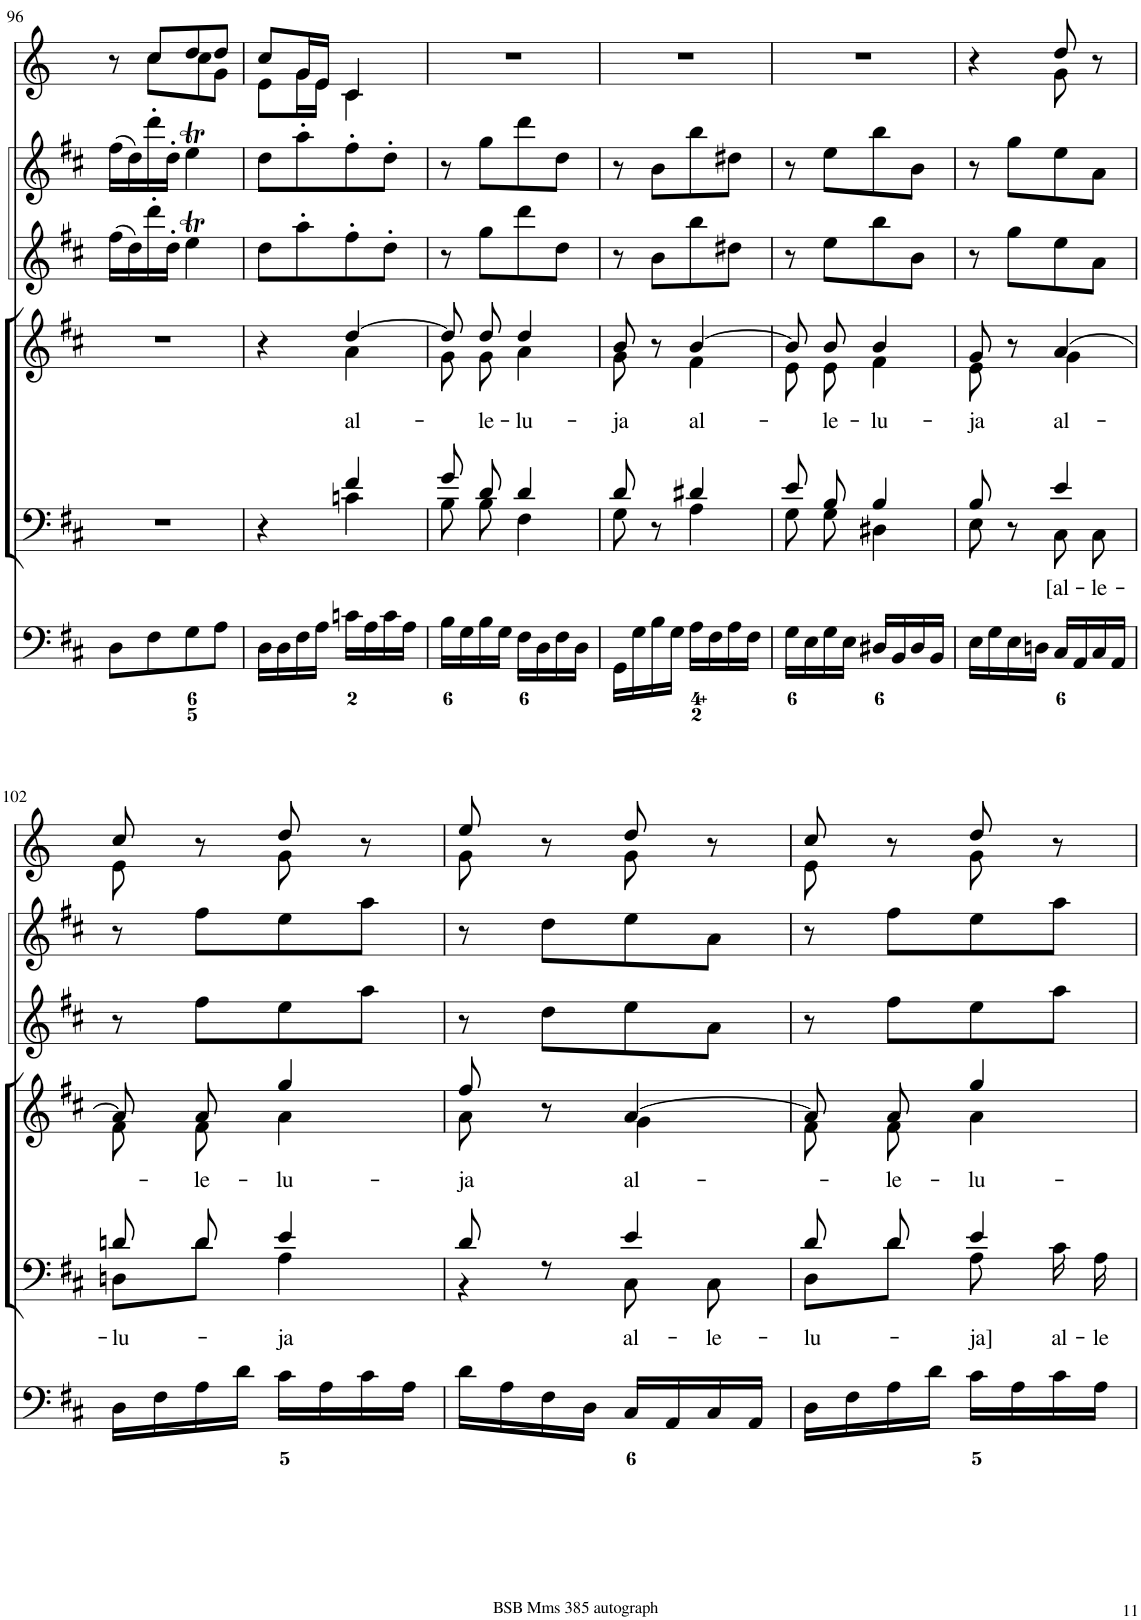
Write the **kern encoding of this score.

**kern	**kern	**text	**kern	**text	**kern	**kern	**kern
*part6	*part5	*part5	*part4	*part4	*part3	*part2	*part1
*staff6	*staff5	*staff5	*staff4	*staff4	*staff3	*staff2	*staff1
*I"Organ	*I"Voice	*	*I"Voice	*	*I"Violin	*I"Violini	*I"Clarini in D
*	*	*	*	*	*I'Vln	*I'Vln	*
!!LO:PB:g=z
*clefF4	*clefF4	*	*clefG2	*	*clefG2	*clefG2	*clefG2
*	*	*	*	*	*	*	*Trd-1c-2
*k[f#c#]	*k[f#c#]	*	*k[f#c#]	*	*k[f#c#]	*k[f#c#]	*k[]
*M2/4	*M2/4	*	*M2/4	*	*M2/4	*M2/4	*M2/4
=96	=96	=96	=96	=96	=96	=96	=96
*	*	*	*	*	*	*	*^
8D\L	2r	.	2r	.	(16ff#\LL	(16ff#\LL	8r	8ryy
.	.	.	.	.	16dd\)	16dd\)	.	.
8F#\	.	.	.	.	16ddd'\	16ddd'\	8cc/L	8cc\L
.	.	.	.	.	16dd'\JJ	16dd'\JJ	.	.
8G\	.	.	.	.	4eeT\	4eeT\	8dd/	8cc\
8A\J	.	.	.	.	.	.	8dd/J	8g\J
=97	=97	=97	=97	=97	=97	=97	=97	=97
*	*^	*	*^	*	*	*	*	*
16D\LL	4r	4ryy	.	4r	4ryy	.	8dd\L	8dd\L	8cc/L	8e\L
16D\	.	.	.	.	.	.	.	.	.	.
16F#\	.	.	.	.	.	.	8aa'\	8aa'\	16g/L	16g\L
16A\JJ	.	.	.	.	.	.	.	.	16e/JJ	16e\JJ
!	!	!	!	!	!	!LO:LY:b	!	!	!	!
16cn\LL	4f#/	4cn\	.	[4dd/	4a\	al-	8ff#'\	8ff#'\	4c/	4c\
16A\	.	.	.	.	.	.	.	.	.	.
16c\	.	.	.	.	.	.	8dd'\J	8dd'\J	.	.
16A\JJ	.	.	.	.	.	.	.	.	.	.
*	*	*	*	*	*	*	*	*	*v	*v
=98	=98	=98	=98	=98	=98	=98	=98	=98	=98
16B\LL	8g/	8B\	.	8dd/L]	8g\L	.	8r	8r	2r
16G\	.	.	.	.	.	.	.	.	.
!	!	!	!	!	!	!LO:LY:b	!	!	!
16B\	8d/	8B\	.	8dd/J	8g\J	-le-	8gg\L	8gg\L	.
16G\JJ	.	.	.	.	.	.	.	.	.
!	!	!	!	!	!	!LO:LY:b	!	!	!
16F#\LL	4d/	4F#\	.	4dd/	4a\	-lu-	8ddd\	8ddd\	.
16D\	.	.	.	.	.	.	.	.	.
16F#\	.	.	.	.	.	.	8dd\J	8dd\J	.
16D\JJ	.	.	.	.	.	.	.	.	.
=99	=99	=99	=99	=99	=99	=99	=99	=99	=99
!	!	!	!	!	!	!LO:LY:b	!	!	!
16GG\LL	8d/	8G\	.	8b/	8g\	-ja	8r	8r	2r
16G\	.	.	.	.	.	.	.	.	.
16B\	8r	8ryy	.	8r	8ryy	.	8b\L	8b\L	.
16G\JJ	.	.	.	.	.	.	.	.	.
!	!	!	!	!	!	!LO:LY:b	!	!	!
16A\LL	4d#X/	4A\	.	[4b/	4f#\	al-	8bb\	8bb\	.
16F#\	.	.	.	.	.	.	.	.	.
16A\	.	.	.	.	.	.	8dd#X\J	8dd#X\J	.
16F#\JJ	.	.	.	.	.	.	.	.	.
=100	=100	=100	=100	=100	=100	=100	=100	=100	=100
16G\LL	8e/	8G\	.	8b/L]	8e\L	.	8r	8r	2r
16E\	.	.	.	.	.	.	.	.	.
!	!	!	!	!	!	!LO:LY:b	!	!	!
16G\	8B/	8G\	.	8b/J	8e\J	-le-	8ee\L	8ee\L	.
16E\JJ	.	.	.	.	.	.	.	.	.
!	!	!	!	!	!	!LO:LY:b	!	!	!
16D#X/LL	4B/	4D#X\	.	4b/	4f#\	-lu-	8bb\	8bb\	.
16BB/	.	.	.	.	.	.	.	.	.
16D#/	.	.	.	.	.	.	8b\J	8b\J	.
16BB/JJ	.	.	.	.	.	.	.	.	.
=101	=101	=101	=101	=101	=101	=101	=101	=101	=101
!	!	!	!	!	!	!LO:LY:b	!	!	!
*	*	*	*	*	*	*	*	*	*^
16E\LL	8B/	8E\	.	8g/	8e\	-ja	8r	8r	4r	4ryy
16G\	.	.	.	.	.	.	.	.	.	.
16E\	8r	8ryy	.	8r	8ryy	.	8gg\L	8gg\L	.	.
16Dn\JJ	.	.	.	.	.	.	.	.	.	.
!	!	!	!LO:LY:b	!	!	!LO:LY:b	!	!	!	!
16C#/LL	4e/	8C#\	[al-	[4a/	4g\	al-	8ee\	8ee\	8dd/	8g\
16AA/	.	.	.	.	.	.	.	.	.	.
!	!	!	!LO:LY:b	!	!	!	!	!	!	!
16C#/	.	8C#\	-le-	.	.	.	8a\J	8a\J	8r	8ryy
16AA/JJ	.	.	.	.	.	.	.	.	.	.
!!LO:LB:g=z	!!
=102	=102	=102	=102	=102	=102	=102	=102	=102	=102	=102
!	!	!	!LO:LY:b	!	!	!	!	!	!	!
16D\LL	8dn/	8Dn\L	-lu-	8a/L]	8f#\L	.	8r	8r	8cc/	8e\
16F#\	.	.	.	.	.	.	.	.	.	.
!	!	!	!	!	!	!LO:LY:b	!	!	!	!
16A\	8d/	8d\J	.	8a/J	8f#\J	-le-	8ff#\L	8ff#\L	8r	8ryy
16d\JJ	.	.	.	.	.	.	.	.	.	.
!	!	!	!LO:LY:b	!	!	!LO:LY:b	!	!	!	!
16c#\LL	4e/	4A\	-ja	4gg/	4a\	-lu-	8ee\	8ee\	8dd/	8g\
16A\	.	.	.	.	.	.	.	.	.	.
16c#\	.	.	.	.	.	.	8aa\J	8aa\J	8r	8ryy
16A\JJ	.	.	.	.	.	.	.	.	.	.
=103	=103	=103	=103	=103	=103	=103	=103	=103	=103	=103
!	!	!	!	!	!	!LO:LY:b	!	!	!	!
16d\LL	8d/	4r	.	8ff#/	8a\	-ja	8r	8r	8ee/	8g\
16A\	.	.	.	.	.	.	.	.	.	.
16F#\	8r	.	.	8r	8ryy	.	8dd\L	8dd\L	8r	8ryy
16D\JJ	.	.	.	.	.	.	.	.	.	.
!	!	!	!LO:LY:b	!	!	!LO:LY:b	!	!	!	!
16C#/LL	4e/	8C#\	al-	[4a/	4g\	al-	8ee\	8ee\	8dd/	8g\
16AA/	.	.	.	.	.	.	.	.	.	.
!	!	!	!LO:LY:b	!	!	!	!	!	!	!
16C#/	.	8C#\	-le-	.	.	.	8a\J	8a\J	8r	8ryy
16AA/JJ	.	.	.	.	.	.	.	.	.	.
=104	=104	=104	=104	=104	=104	=104	=104	=104	=104	=104
!	!	!	!LO:LY:b	!	!	!	!	!	!	!
16D\LL	8d/	8D\L	-lu-	8a/L]	8f#\L	.	8r	8r	8cc/	8e\
16F#\	.	.	.	.	.	.	.	.	.	.
!	!	!	!	!	!	!LO:LY:b	!	!	!	!
16A\	8d/	8d\J	.	8a/J	8f#\J	-le-	8ff#\L	8ff#\L	8r	8ryy
16d\JJ	.	.	.	.	.	.	.	.	.	.
!	!	!	!LO:LY:b	!	!	!LO:LY:b	!	!	!	!
16c#\LL	4e/	8A\	-ja]	4gg/	4a\	-lu-	8ee\	8ee\	8dd/	8g\
16A\	.	.	.	.	.	.	.	.	.	.
!	!	!	!LO:LY:b	!	!	!	!	!	!	!
16c#\	.	16c#\	al-	.	.	.	8aa\J	8aa\J	8r	8ryy
!	!	!	!LO:LY:b	!	!	!	!	!	!	!
16A\JJ	.	16A\	-le	.	.	.	.	.	.	.
*	*v	*v	*	*	*	*	*	*	*v	*v
*	*	*	*v	*v	*	*	*	*
=	=	=	=	=	=	=	=
*-	*-	*-	*-	*-	*-	*-	*-
